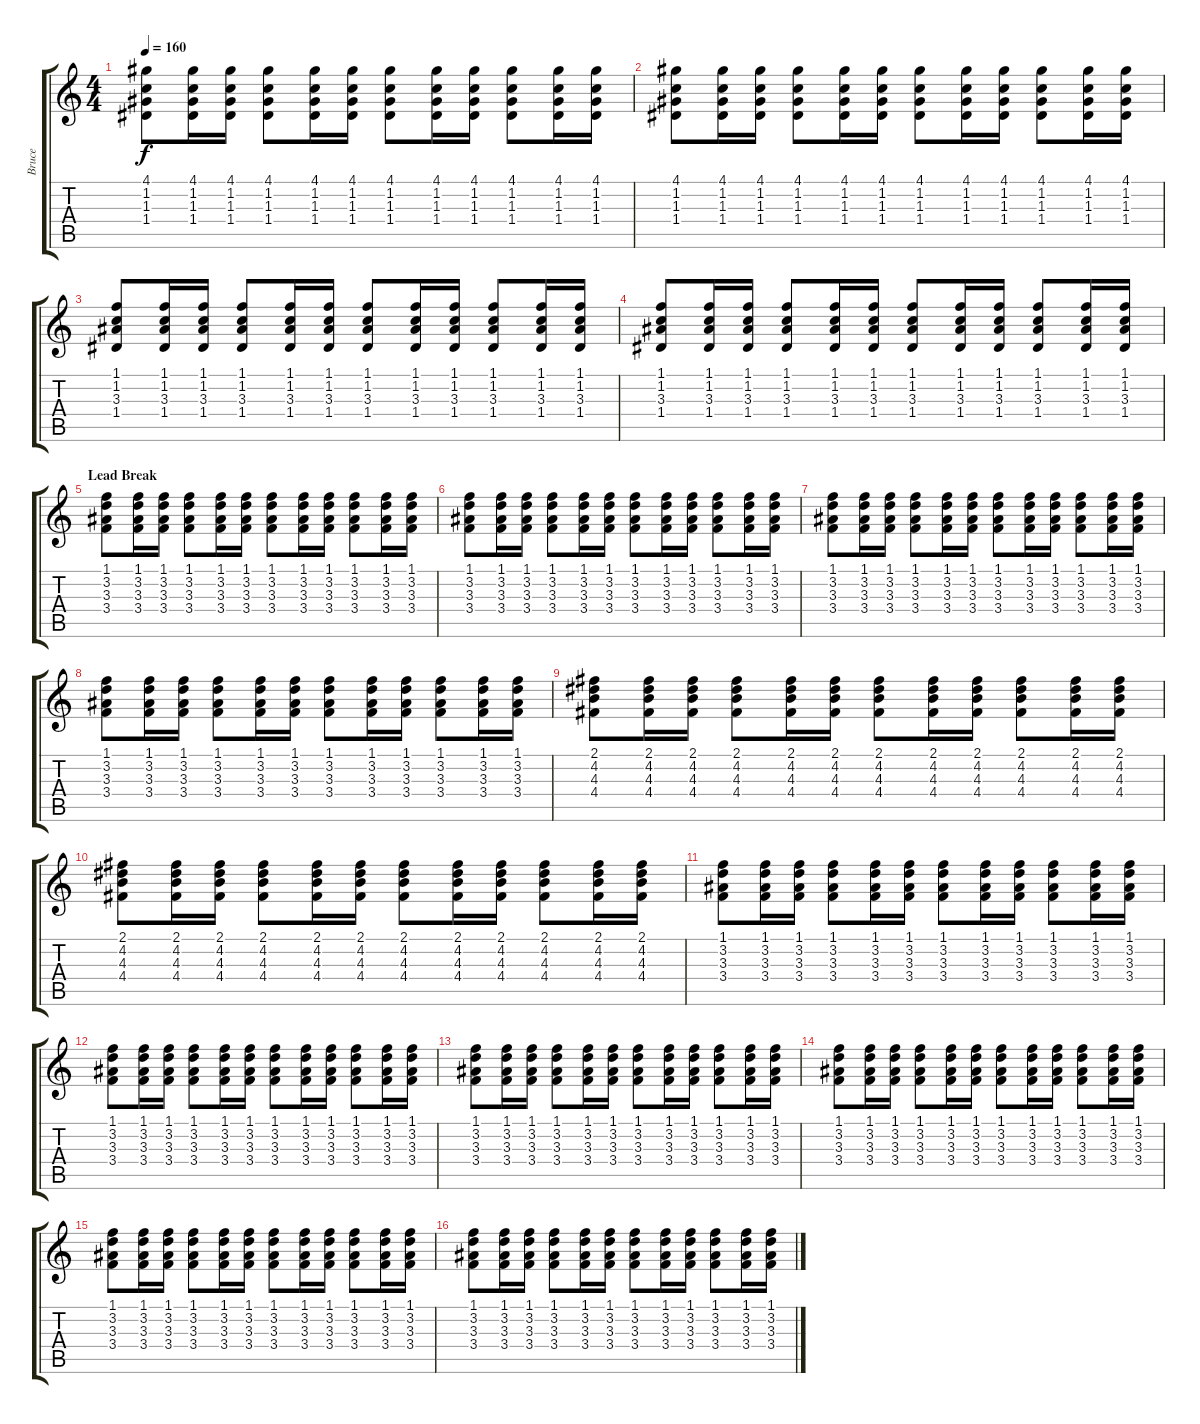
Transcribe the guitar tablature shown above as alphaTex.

\track ("Bruce" "Bruce") {instrument acousticguitarnylon}
\staff {score tabs}
\tuning (E4 B3 G3 D3 A2 E2) {hide}
\ts (4 4)
\tempo 160
\clef g2
\ks c
(4.1 1.2 1.3 1.4).8{dy f} (4.1 1.2 1.3 1.4).16 (4.1 1.2 1.3 1.4).16 (4.1 1.2 1.3 1.4).8 (4.1 1.2 1.3 1.4).16 (4.1 1.2 1.3 1.4).16 (4.1 1.2 1.3 1.4).8 (4.1 1.2 1.3 1.4).16 (4.1 1.2 1.3 1.4).16 (4.1 1.2 1.3 1.4).8 (4.1 1.2 1.3 1.4).16 (4.1 1.2 1.3 1.4).16 |
(4.1 1.2 1.3 1.4).8 (4.1 1.2 1.3 1.4).16 (4.1 1.2 1.3 1.4).16 (4.1 1.2 1.3 1.4).8 (4.1 1.2 1.3 1.4).16 (4.1 1.2 1.3 1.4).16 (4.1 1.2 1.3 1.4).8 (4.1 1.2 1.3 1.4).16 (4.1 1.2 1.3 1.4).16 (4.1 1.2 1.3 1.4).8 (4.1 1.2 1.3 1.4).16 (4.1 1.2 1.3 1.4).16 |
(1.1 1.2 3.3 1.4).8 (1.1 1.2 3.3 1.4).16 (1.1 1.2 3.3 1.4).16 (1.1 1.2 3.3 1.4).8 (1.1 1.2 3.3 1.4).16 (1.1 1.2 3.3 1.4).16 (1.1 1.2 3.3 1.4).8 (1.1 1.2 3.3 1.4).16 (1.1 1.2 3.3 1.4).16 (1.1 1.2 3.3 1.4).8 (1.1 1.2 3.3 1.4).16 (1.1 1.2 3.3 1.4).16 |
(1.1 1.2 3.3 1.4).8 (1.1 1.2 3.3 1.4).16 (1.1 1.2 3.3 1.4).16 (1.1 1.2 3.3 1.4).8 (1.1 1.2 3.3 1.4).16 (1.1 1.2 3.3 1.4).16 (1.1 1.2 3.3 1.4).8 (1.1 1.2 3.3 1.4).16 (1.1 1.2 3.3 1.4).16 (1.1 1.2 3.3 1.4).8 (1.1 1.2 3.3 1.4).16 (1.1 1.2 3.3 1.4).16 |
\section ("" "Lead Break")
(1.1 3.2 3.3 3.4).8 (1.1 3.2 3.3 3.4).16 (1.1 3.2 3.3 3.4).16 (1.1 3.2 3.3 3.4).8 (1.1 3.2 3.3 3.4).16 (1.1 3.2 3.3 3.4).16 (1.1 3.2 3.3 3.4).8 (1.1 3.2 3.3 3.4).16 (1.1 3.2 3.3 3.4).16 (1.1 3.2 3.3 3.4).8 (1.1 3.2 3.3 3.4).16 (1.1 3.2 3.3 3.4).16 |
(1.1 3.2 3.3 3.4).8 (1.1 3.2 3.3 3.4).16 (1.1 3.2 3.3 3.4).16 (1.1 3.2 3.3 3.4).8 (1.1 3.2 3.3 3.4).16 (1.1 3.2 3.3 3.4).16 (1.1 3.2 3.3 3.4).8 (1.1 3.2 3.3 3.4).16 (1.1 3.2 3.3 3.4).16 (1.1 3.2 3.3 3.4).8 (1.1 3.2 3.3 3.4).16 (1.1 3.2 3.3 3.4).16 |
(1.1 3.2 3.3 3.4).8 (1.1 3.2 3.3 3.4).16 (1.1 3.2 3.3 3.4).16 (1.1 3.2 3.3 3.4).8 (1.1 3.2 3.3 3.4).16 (1.1 3.2 3.3 3.4).16 (1.1 3.2 3.3 3.4).8 (1.1 3.2 3.3 3.4).16 (1.1 3.2 3.3 3.4).16 (1.1 3.2 3.3 3.4).8 (1.1 3.2 3.3 3.4).16 (1.1 3.2 3.3 3.4).16 |
(1.1 3.2 3.3 3.4).8 (1.1 3.2 3.3 3.4).16 (1.1 3.2 3.3 3.4).16 (1.1 3.2 3.3 3.4).8 (1.1 3.2 3.3 3.4).16 (1.1 3.2 3.3 3.4).16 (1.1 3.2 3.3 3.4).8 (1.1 3.2 3.3 3.4).16 (1.1 3.2 3.3 3.4).16 (1.1 3.2 3.3 3.4).8 (1.1 3.2 3.3 3.4).16 (1.1 3.2 3.3 3.4).16 |
(2.1 4.2 4.3 4.4).8 (2.1 4.2 4.3 4.4).16 (2.1 4.2 4.3 4.4).16 (2.1 4.2 4.3 4.4).8 (2.1 4.2 4.3 4.4).16 (2.1 4.2 4.3 4.4).16 (2.1 4.2 4.3 4.4).8 (2.1 4.2 4.3 4.4).16 (2.1 4.2 4.3 4.4).16 (2.1 4.2 4.3 4.4).8 (2.1 4.2 4.3 4.4).16 (2.1 4.2 4.3 4.4).16 |
(2.1 4.2 4.3 4.4).8 (2.1 4.2 4.3 4.4).16 (2.1 4.2 4.3 4.4).16 (2.1 4.2 4.3 4.4).8 (2.1 4.2 4.3 4.4).16 (2.1 4.2 4.3 4.4).16 (2.1 4.2 4.3 4.4).8 (2.1 4.2 4.3 4.4).16 (2.1 4.2 4.3 4.4).16 (2.1 4.2 4.3 4.4).8 (2.1 4.2 4.3 4.4).16 (2.1 4.2 4.3 4.4).16 |
(1.1 3.2 3.3 3.4).8 (1.1 3.2 3.3 3.4).16 (1.1 3.2 3.3 3.4).16 (1.1 3.2 3.3 3.4).8 (1.1 3.2 3.3 3.4).16 (1.1 3.2 3.3 3.4).16 (1.1 3.2 3.3 3.4).8 (1.1 3.2 3.3 3.4).16 (1.1 3.2 3.3 3.4).16 (1.1 3.2 3.3 3.4).8 (1.1 3.2 3.3 3.4).16 (1.1 3.2 3.3 3.4).16 |
(1.1 3.2 3.3 3.4).8 (1.1 3.2 3.3 3.4).16 (1.1 3.2 3.3 3.4).16 (1.1 3.2 3.3 3.4).8 (1.1 3.2 3.3 3.4).16 (1.1 3.2 3.3 3.4).16 (1.1 3.2 3.3 3.4).8 (1.1 3.2 3.3 3.4).16 (1.1 3.2 3.3 3.4).16 (1.1 3.2 3.3 3.4).8 (1.1 3.2 3.3 3.4).16 (1.1 3.2 3.3 3.4).16 |
(1.1 3.2 3.3 3.4).8 (1.1 3.2 3.3 3.4).16 (1.1 3.2 3.3 3.4).16 (1.1 3.2 3.3 3.4).8 (1.1 3.2 3.3 3.4).16 (1.1 3.2 3.3 3.4).16 (1.1 3.2 3.3 3.4).8 (1.1 3.2 3.3 3.4).16 (1.1 3.2 3.3 3.4).16 (1.1 3.2 3.3 3.4).8 (1.1 3.2 3.3 3.4).16 (1.1 3.2 3.3 3.4).16 |
(1.1 3.2 3.3 3.4).8 (1.1 3.2 3.3 3.4).16 (1.1 3.2 3.3 3.4).16 (1.1 3.2 3.3 3.4).8 (1.1 3.2 3.3 3.4).16 (1.1 3.2 3.3 3.4).16 (1.1 3.2 3.3 3.4).8 (1.1 3.2 3.3 3.4).16 (1.1 3.2 3.3 3.4).16 (1.1 3.2 3.3 3.4).8 (1.1 3.2 3.3 3.4).16 (1.1 3.2 3.3 3.4).16 |
(1.1 3.2 3.3 3.4).8 (1.1 3.2 3.3 3.4).16 (1.1 3.2 3.3 3.4).16 (1.1 3.2 3.3 3.4).8 (1.1 3.2 3.3 3.4).16 (1.1 3.2 3.3 3.4).16 (1.1 3.2 3.3 3.4).8 (1.1 3.2 3.3 3.4).16 (1.1 3.2 3.3 3.4).16 (1.1 3.2 3.3 3.4).8 (1.1 3.2 3.3 3.4).16 (1.1 3.2 3.3 3.4).16 |
(1.1 3.2 3.3 3.4).8 (1.1 3.2 3.3 3.4).16 (1.1 3.2 3.3 3.4).16 (1.1 3.2 3.3 3.4).8 (1.1 3.2 3.3 3.4).16 (1.1 3.2 3.3 3.4).16 (1.1 3.2 3.3 3.4).8 (1.1 3.2 3.3 3.4).16 (1.1 3.2 3.3 3.4).16 (1.1 3.2 3.3 3.4).8 (1.1 3.2 3.3 3.4).16 (1.1 3.2 3.3 3.4).16
